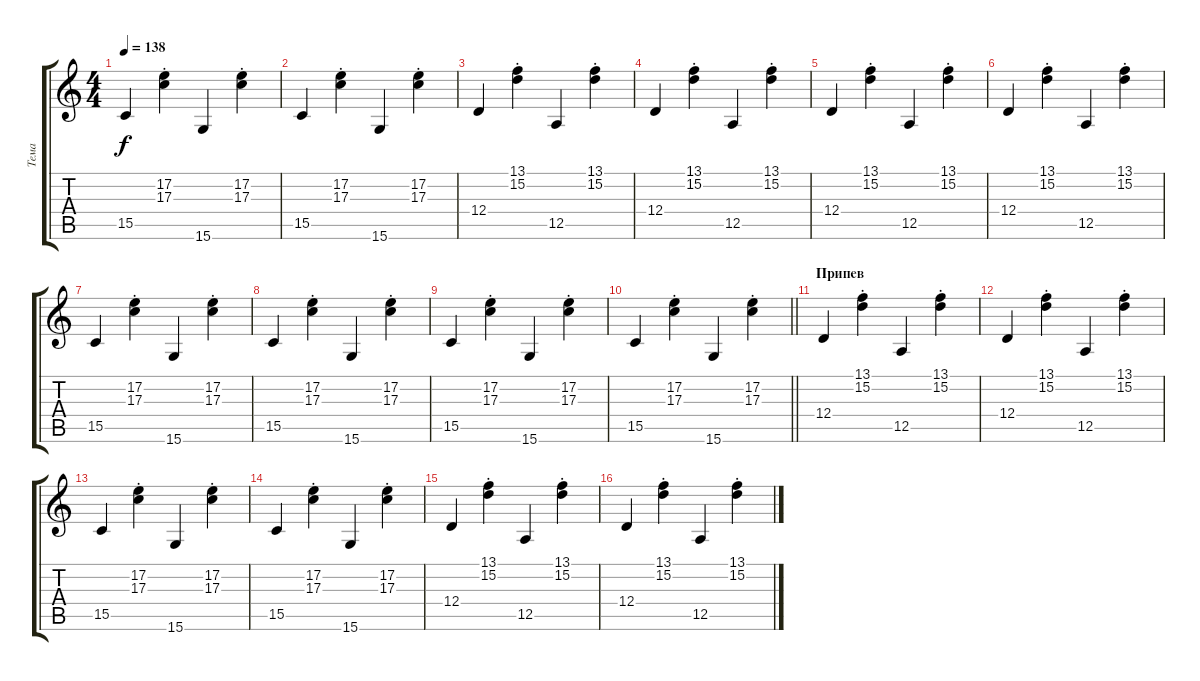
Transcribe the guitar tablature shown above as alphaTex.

\track ("Тема" "Тема") {instrument acousticgrandpiano}
\staff {score tabs}
\tuning (E4 B3 G3 D3 A2 E2) {hide}
\ts (4 4)
\tempo 138
\clef g2
\ks c
15.5.4{dy f} (17.2{st} 17.3{st}).4 15.6.4 (17.2{st} 17.3{st}).4 |
15.5.4 (17.2{st} 17.3{st}).4 15.6.4 (17.2{st} 17.3{st}).4 |
12.4.4 (13.1{st} 15.2{st}).4 12.5.4 (13.1{st} 15.2{st}).4 |
12.4.4 (13.1{st} 15.2{st}).4 12.5.4 (13.1{st} 15.2{st}).4 |
12.4.4 (13.1{st} 15.2{st}).4 12.5.4 (13.1{st} 15.2{st}).4 |
12.4.4 (13.1{st} 15.2{st}).4 12.5.4 (13.1{st} 15.2{st}).4 |
15.5.4 (17.2{st} 17.3{st}).4 15.6.4 (17.2{st} 17.3{st}).4 |
15.5.4 (17.2{st} 17.3{st}).4 15.6.4 (17.2{st} 17.3{st}).4 |
15.5.4 (17.2{st} 17.3{st}).4 15.6.4 (17.2{st} 17.3{st}).4 |
\barLineRight lightlight
15.5.4 (17.2{st} 17.3{st}).4 15.6.4 (17.2{st} 17.3{st}).4 |
\section ("" "Припев")
12.4.4 (13.1{st} 15.2{st}).4 12.5.4 (13.1{st} 15.2{st}).4 |
12.4.4 (13.1{st} 15.2{st}).4 12.5.4 (13.1{st} 15.2{st}).4 |
15.5.4 (17.2{st} 17.3{st}).4 15.6.4 (17.2{st} 17.3{st}).4 |
15.5.4 (17.2{st} 17.3{st}).4 15.6.4 (17.2{st} 17.3{st}).4 |
12.4.4 (13.1{st} 15.2{st}).4 12.5.4 (13.1{st} 15.2{st}).4 |
12.4.4 (13.1{st} 15.2{st}).4 12.5.4 (13.1{st} 15.2{st}).4
